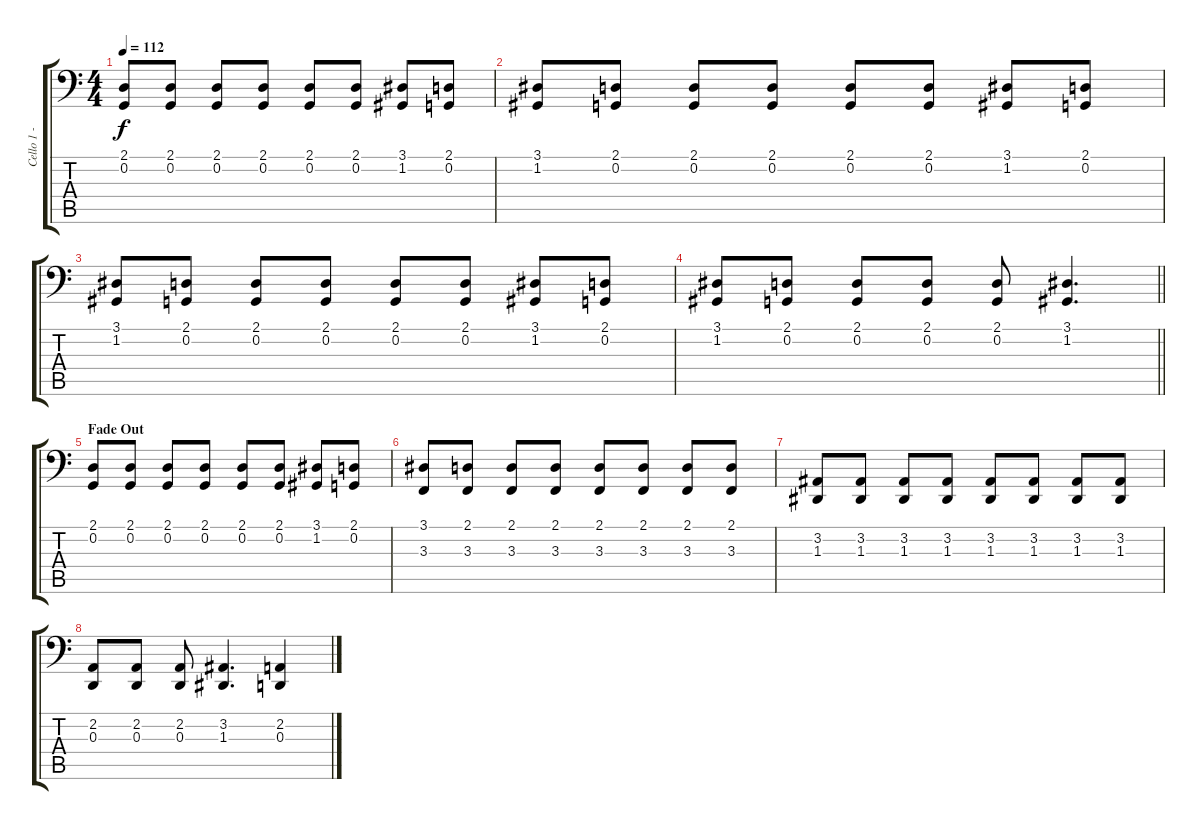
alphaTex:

\track ("Cello 1 - Eicca" "Cello 1 - ") {instrument cello}
\staff {score tabs}
\tuning (C3 G2 D2 A1 E1 B0) {hide}
\ts (4 4)
\tempo 112
\clef f4
\ks c
(2.1 0.2).8{dy f} (2.1 0.2).8 (2.1 0.2).8 (2.1 0.2).8 (2.1 0.2).8 (2.1 0.2).8 (3.1 1.2).8 (2.1 0.2).8 |
(3.1 1.2).8 (2.1 0.2).8 (2.1 0.2).8 (2.1 0.2).8 (2.1 0.2).8 (2.1 0.2).8 (3.1 1.2).8 (2.1 0.2).8 |
(3.1 1.2).8 (2.1 0.2).8 (2.1 0.2).8 (2.1 0.2).8 (2.1 0.2).8 (2.1 0.2).8 (3.1 1.2).8 (2.1 0.2).8 |
\barLineRight lightlight
(3.1 1.2).8 (2.1 0.2).8 (2.1 0.2).8 (2.1 0.2).8 (2.1 0.2).8 (3.1 1.2).4{d} |
\section ("" "Fade Out")
(2.1 0.2).8 (2.1 0.2).8 (2.1 0.2).8 (2.1 0.2).8 (2.1 0.2).8 (2.1 0.2).8 (3.1 1.2).8 (2.1 0.2).8 |
(3.1 3.3).8 (2.1 3.3).8 (2.1 3.3).8 (2.1 3.3).8 (2.1 3.3).8 (2.1 3.3).8 (2.1 3.3).8 (2.1 3.3).8 |
(3.2 1.3).8 (3.2 1.3).8 (3.2 1.3).8 (3.2 1.3).8 (3.2 1.3).8 (3.2 1.3).8 (3.2 1.3).8 (3.2 1.3).8 |
(2.2 0.3).8 (2.2 0.3).8 (2.2 0.3).8 (3.2 1.3).4{d} (2.2 0.3).4
